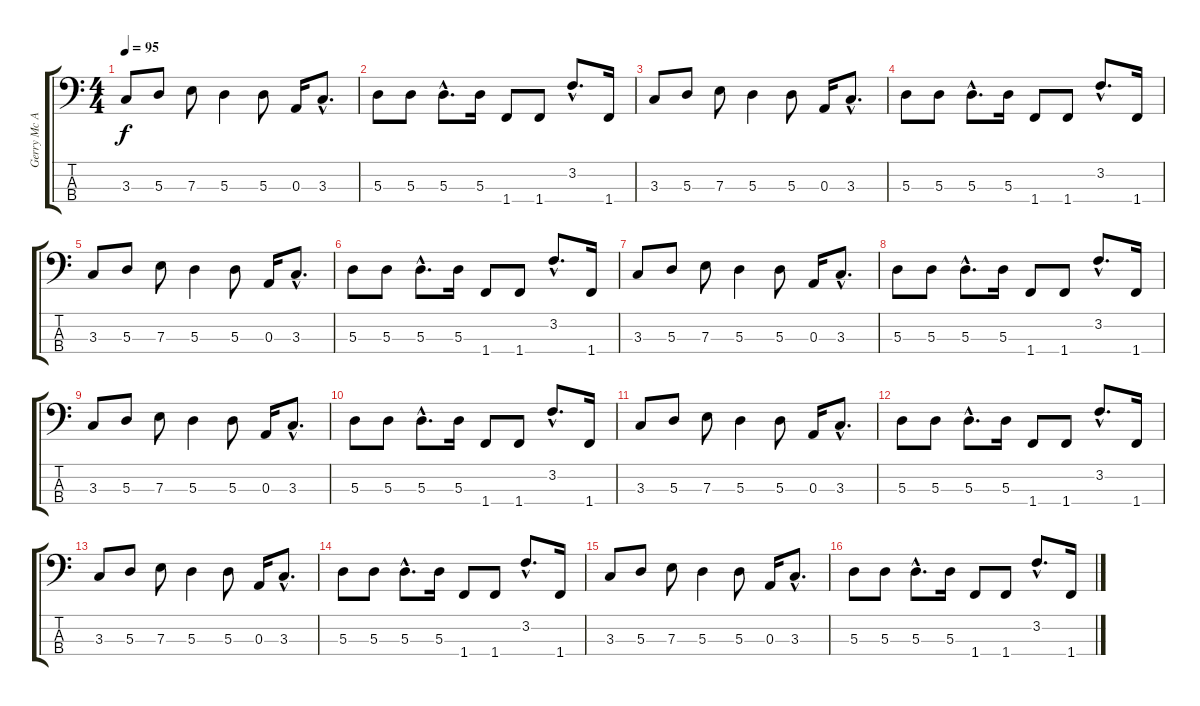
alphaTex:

\track ("Gerry Mc Avoy" "Gerry Mc A") {instrument electricbassfinger}
\staff {score tabs}
\tuning (G2 D2 A1 E1) {hide}
\ts (4 4)
\tempo 95
\clef f4
\ks c
3.3.8{dy f} 5.3.8 7.3.8 5.3.4 5.3.8 0.3.16 3.3{hac}.8{d} |
5.3.8 5.3.8 5.3{hac}.8{d} 5.3.16 1.4.8 1.4.8 3.2{hac}.8{d} 1.4.16 |
3.3.8 5.3.8 7.3.8 5.3.4 5.3.8 0.3.16 3.3{hac}.8{d} |
5.3.8 5.3.8 5.3{hac}.8{d} 5.3.16 1.4.8 1.4.8 3.2{hac}.8{d} 1.4.16 |
3.3.8 5.3.8 7.3.8 5.3.4 5.3.8 0.3.16 3.3{hac}.8{d} |
5.3.8 5.3.8 5.3{hac}.8{d} 5.3.16 1.4.8 1.4.8 3.2{hac}.8{d} 1.4.16 |
3.3.8 5.3.8 7.3.8 5.3.4 5.3.8 0.3.16 3.3{hac}.8{d} |
5.3.8 5.3.8 5.3{hac}.8{d} 5.3.16 1.4.8 1.4.8 3.2{hac}.8{d} 1.4.16 |
3.3.8 5.3.8 7.3.8 5.3.4 5.3.8 0.3.16 3.3{hac}.8{d} |
5.3.8 5.3.8 5.3{hac}.8{d} 5.3.16 1.4.8 1.4.8 3.2{hac}.8{d} 1.4.16 |
3.3.8 5.3.8 7.3.8 5.3.4 5.3.8 0.3.16 3.3{hac}.8{d} |
5.3.8 5.3.8 5.3{hac}.8{d} 5.3.16 1.4.8 1.4.8 3.2{hac}.8{d} 1.4.16 |
3.3.8 5.3.8 7.3.8 5.3.4 5.3.8 0.3.16 3.3{hac}.8{d} |
5.3.8 5.3.8 5.3{hac}.8{d} 5.3.16 1.4.8 1.4.8 3.2{hac}.8{d} 1.4.16 |
3.3.8 5.3.8 7.3.8 5.3.4 5.3.8 0.3.16 3.3{hac}.8{d} |
5.3.8 5.3.8 5.3{hac}.8{d} 5.3.16 1.4.8 1.4.8 3.2{hac}.8{d} 1.4.16
